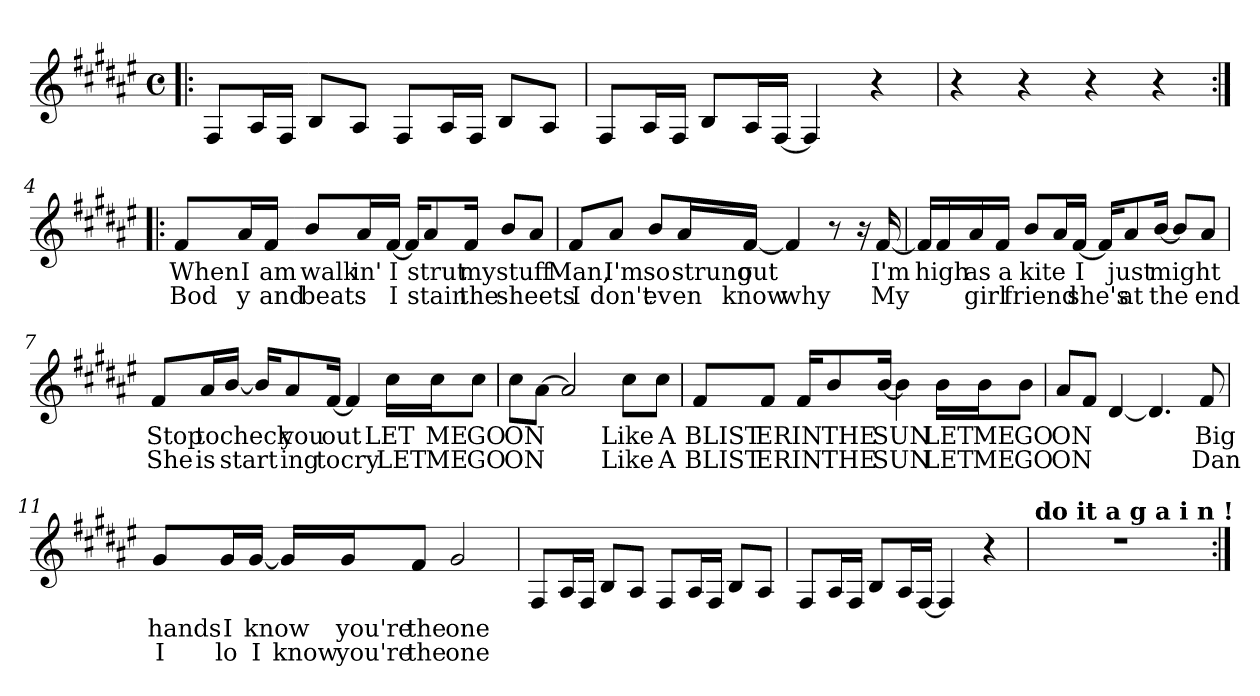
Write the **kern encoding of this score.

**kern	**text	**text
*part1	*part1	*part1
*staff1	*staff1	*staff1
*clefG2	*	*
*k[f#c#g#d#a#e#]	*	*
*F#:	*	*
*M4/4	*	*
*met(c)	*	*
=1!|:	=1!|:	=1!|:
8F#/L	.	.
16A#/L	.	.
16F#/JJ	.	.
8B/L	.	.
8A#/J	.	.
8F#/L	.	.
16A#/L	.	.
16F#/JJ	.	.
8B/L	.	.
8A#/J	.	.
=2	=2	=2
8F#/L	.	.
16A#/L	.	.
16F#/JJ	.	.
8B/L	.	.
16A#/L	.	.
[16F#/JJ	.	.
4F#/]	.	.
4r	.	.
=3	=3	=3
4r	.	.
4r	.	.
4r	.	.
4r	.	.
!!LO:LB:g=z
=4:|!|:	=4:|!|:	=4:|!|:
8f#/L	When	Bod
16a#/L	I	y
16f#/JJ	am	and
8b/L	walk	beats
16a#/L	in'	.
[16f#/JJ	I	I
16f#/KL]	.	.
8a#/	strut	stain
16f#/Jk	my	the
8b/L	stuff	sheets
8a#/J	.	.
=5	=5	=5
8f#/L	Man,	I
8a#/J	I'm	don't
8b/L	so	ev
16a#/L	strung	en
[16f#/JJ	out	know
4f#/]	.	why
8r	.	.
16r	.	.
[16f#/	I'm	My
!!LO:LB:g=z
=6	=6	=6
16f#/LL]	.	.
16f#/	high	.
16a#/	as	girl
16f#/JJ	a	.
8b/L	kite	friend
16a#/L	.	.
[16f#/JJ	I	she's
16f#/KL]	.	.
8a#/	just	at
[16b/Jk	might	the
8b/L]	.	.
8a#/J	.	end
=7	=7	=7
8f#/L	Stop	She
16a#/L	to	is
[16b/JJ	check	start
16b/KL]	.	.
8a#/	you	ing
[16f#/Jk	out	to
4f#/]	.	cry
16cc#\LL	LET	LET
16cc#\J	ME	ME
8cc#\J	GO	GO
!!LO:LB:g=z
=8	=8	=8
8cc#\L	ON	ON
[8a#\J	.	.
2a#/]	.	.
8cc#\L	Like	Like
8cc#\J	A	A
=9	=9	=9
8f#/L	BLIST	BLIST
8f#/J	ER	ER
16f#/KL	IN	IN
8b/	THE	THE
[16b/Jk	SUN	SUN
4b\]	.	.
16b\LL	LET	LET
16b\J	ME	ME
8b\J	GO	GO
=10	=10	=10
8a#/L	ON	ON
8f#/J	.	.
[4d#/	.	.
4.d#/]	.	.
8f#/	Big	Dan
!!LO:LB:g=z
=11	=11	=11
8g#/L	hands	I
16g#/L	I	lo
[16g#/JJ	know	I
16g#/LL]	.	know
16g#/J	you're	you're
8f#/J	the	the
2g#/	one	one
=12	=12	=12
8F#/L	.	.
16A#/L	.	.
16F#/JJ	.	.
8B/L	.	.
8A#/J	.	.
8F#/L	.	.
16A#/L	.	.
16F#/JJ	.	.
8B/L	.	.
8A#/J	.	.
=13	=13	=13
8F#/L	.	.
16A#/L	.	.
16F#/JJ	.	.
8B/L	.	.
16A#/L	.	.
[16F#/JJ	.	.
4F#/]	.	.
4r	.	.
!!LO:LB:g=z
=14	=14	=14
!LO:TX:a:B:t=do it   a g a i n !	!	!
1r	.	.
=:|!	=:|!	=:|!
*-	*-	*-
